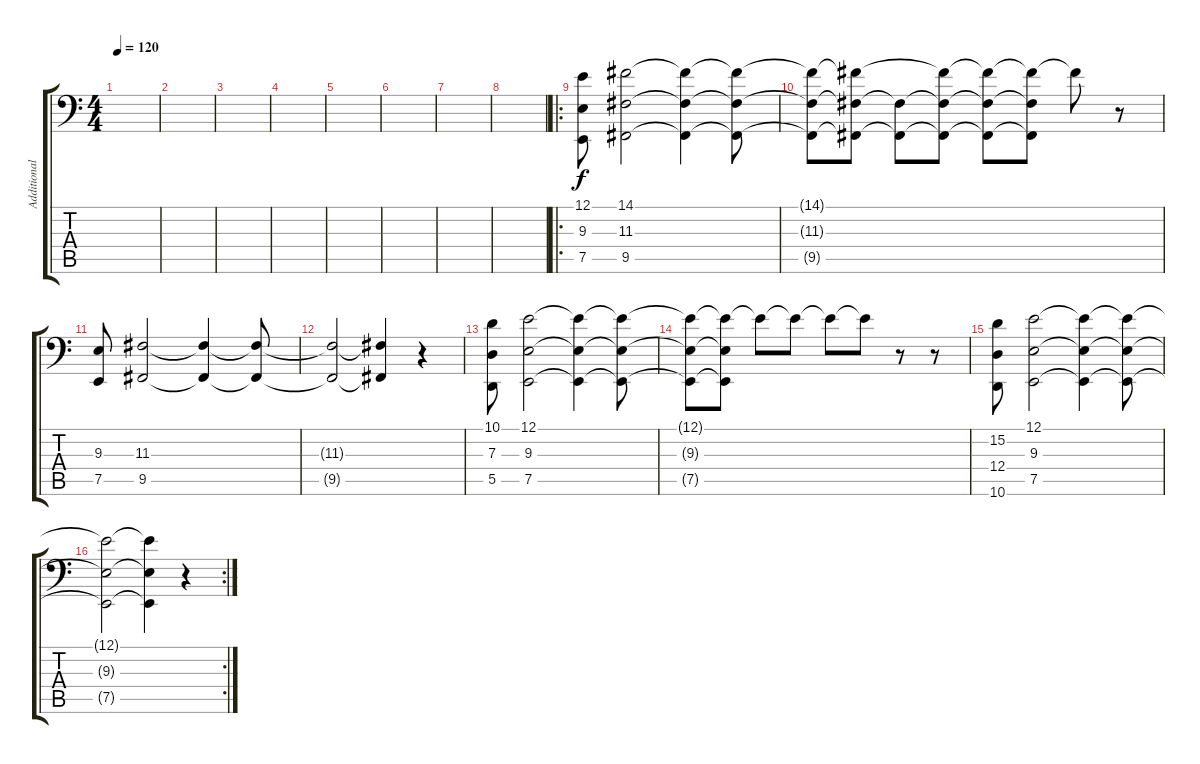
\track ("Additional Brass" "Additional") {instrument acousticgrandpiano}
\staff {score tabs}
\tuning (E3 B2 G2 D2 A1 E1) {hide}
\ts (4 4)
\tempo 120
\clef f4
\ks c
|
|
|
|
|
|
|
|
\ro
(12.1 9.3 7.5).8 (14.1 11.3 9.5).2 (14.1{t} 11.3{t} 9.5{t}).4 (14.1{t} 11.3{t} 9.5{t}).8 |
(14.1{t} 11.3{t} 9.5{t}).8 (14.1{t} 11.3{t} 9.5{t}).8 (11.3{t} 9.5{t}).8 (14.1{t} 11.3{t} 9.5{t}).8 (14.1{t} 11.3{t} 9.5{t}).8 (14.1{t} 11.3{t} 9.5{t}).8 14.1{t}.8 r.8 |
(9.3 7.5).8 (11.3 9.5).2 (11.3{t} 9.5{t}).4 (11.3{t} 9.5{t}).8 |
(11.3{t} 9.5{t}).2 (11.3{t} 9.5{t}).4 r.4 |
(10.1 7.3 5.5).8 (12.1 9.3 7.5).2 (12.1{t} 9.3{t} 7.5{t}).4 (12.1{t} 9.3{t} 7.5{t}).8 |
(12.1{t} 9.3{t} 7.5{t}).8 (12.1{t} 9.3{t} 7.5{t}).8 12.1{t}.8 12.1{t}.8 12.1{t}.8 12.1{t}.8 r.8 r.8 |
(15.2 12.4 10.6).8 (12.1 9.3 7.5).2 (12.1{t} 9.3{t} 7.5{t}).4 (12.1{t} 9.3{t} 7.5{t}).8 |
\rc 2
(12.1{t} 9.3{t} 7.5{t}).2 (12.1{t} 9.3{t} 7.5{t}).4 r.4
